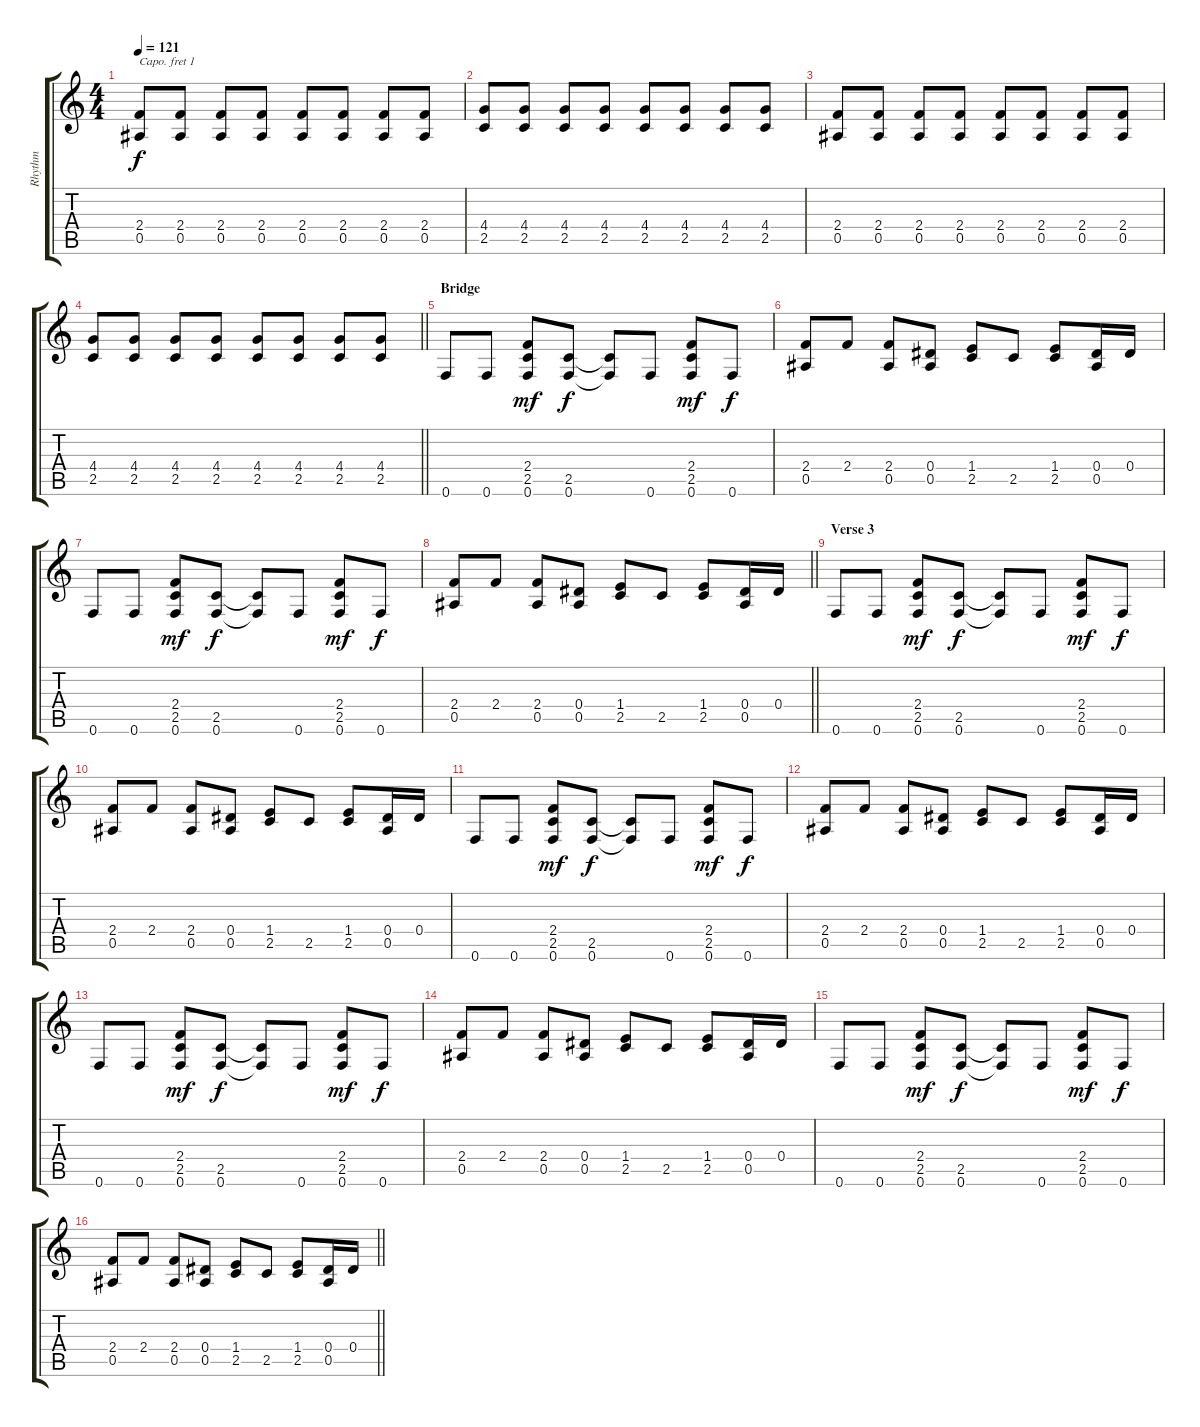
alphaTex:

\track ("Rhythm" "Rhythm") {instrument electricguitarmuted}
\staff {score tabs}
\capo 1
\tuning (E4 B3 G3 D3 A2 E2) {hide}
\ts (4 4)
\tempo 121
\clef g2
\ks c
(2.4 0.5).8{dy f} (2.4 0.5).8 (2.4 0.5).8 (2.4 0.5).8 (2.4 0.5).8 (2.4 0.5).8 (2.4 0.5).8 (2.4 0.5).8 |
(4.4 2.5).8 (4.4 2.5).8 (4.4 2.5).8 (4.4 2.5).8 (4.4 2.5).8 (4.4 2.5).8 (4.4 2.5).8 (4.4 2.5).8 |
(2.4 0.5).8 (2.4 0.5).8 (2.4 0.5).8 (2.4 0.5).8 (2.4 0.5).8 (2.4 0.5).8 (2.4 0.5).8 (2.4 0.5).8 |
\barLineRight lightlight
(4.4 2.5).8 (4.4 2.5).8 (4.4 2.5).8 (4.4 2.5).8 (4.4 2.5).8 (4.4 2.5).8 (4.4 2.5).8 (4.4 2.5).8 |
\section ("" "Bridge")
0.6.8 0.6.8 (2.4 2.5 0.6).8{dy mf} (2.5 0.6).8{dy f} (2.5{t} 0.6{t}).8 0.6.8 (2.4 2.5 0.6).8{dy mf} 0.6.8{dy f} |
(2.4 0.5).8 2.4.8 (2.4 0.5).8 (0.4 0.5).8 (1.4 2.5).8 2.5.8 (1.4 2.5).8 (0.4 0.5).16 0.4.16 |
0.6.8 0.6.8 (2.4 2.5 0.6).8{dy mf} (2.5 0.6).8{dy f} (2.5{t} 0.6{t}).8 0.6.8 (2.4 2.5 0.6).8{dy mf} 0.6.8{dy f} |
\barLineRight lightlight
(2.4 0.5).8 2.4.8 (2.4 0.5).8 (0.4 0.5).8 (1.4 2.5).8 2.5.8 (1.4 2.5).8 (0.4 0.5).16 0.4.16 |
\section ("" "Verse 3")
0.6.8 0.6.8 (2.4 2.5 0.6).8{dy mf} (2.5 0.6).8{dy f} (2.5{t} 0.6{t}).8 0.6.8 (2.4 2.5 0.6).8{dy mf} 0.6.8{dy f} |
(2.4 0.5).8 2.4.8 (2.4 0.5).8 (0.4 0.5).8 (1.4 2.5).8 2.5.8 (1.4 2.5).8 (0.4 0.5).16 0.4.16 |
0.6.8 0.6.8 (2.4 2.5 0.6).8{dy mf} (2.5 0.6).8{dy f} (2.5{t} 0.6{t}).8 0.6.8 (2.4 2.5 0.6).8{dy mf} 0.6.8{dy f} |
(2.4 0.5).8 2.4.8 (2.4 0.5).8 (0.4 0.5).8 (1.4 2.5).8 2.5.8 (1.4 2.5).8 (0.4 0.5).16 0.4.16 |
0.6.8 0.6.8 (2.4 2.5 0.6).8{dy mf} (2.5 0.6).8{dy f} (2.5{t} 0.6{t}).8 0.6.8 (2.4 2.5 0.6).8{dy mf} 0.6.8{dy f} |
(2.4 0.5).8 2.4.8 (2.4 0.5).8 (0.4 0.5).8 (1.4 2.5).8 2.5.8 (1.4 2.5).8 (0.4 0.5).16 0.4.16 |
0.6.8 0.6.8 (2.4 2.5 0.6).8{dy mf} (2.5 0.6).8{dy f} (2.5{t} 0.6{t}).8 0.6.8 (2.4 2.5 0.6).8{dy mf} 0.6.8{dy f} |
\barLineRight lightlight
(2.4 0.5).8 2.4.8 (2.4 0.5).8 (0.4 0.5).8 (1.4 2.5).8 2.5.8 (1.4 2.5).8 (0.4 0.5).16 0.4.16
